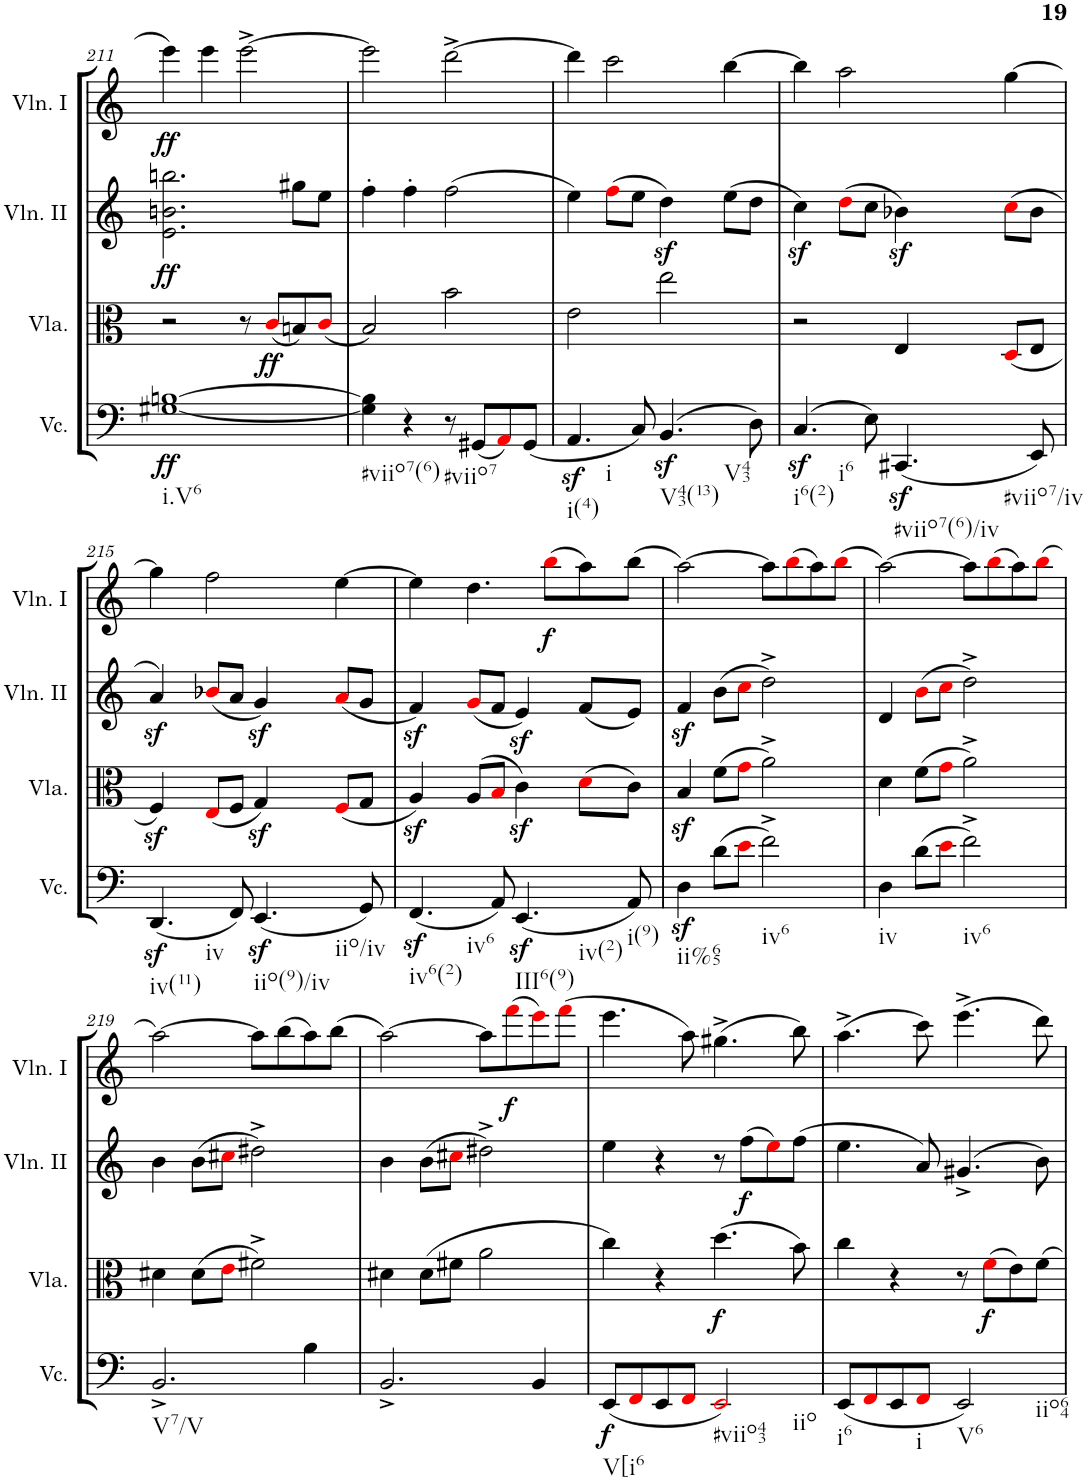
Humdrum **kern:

**kern	**dynam	**kern	**dynam	**kern	**dynam	**kern	**dynam
*part4	*part4	*part3	*part3	*part2	*part2	*part1	*part1
*staff4	*staff4	*staff3	*staff3	*staff2	*staff2	*staff1	*staff1
*I"Violoncello	*	*I"Viola	*	*I"Violino II	*	*I"Violino I	*
*I'Vc.	*	*I'Vla.	*	*I'Vln. II	*	*I'Vln. I	*
!!LO:PB:g=z
*clefF4	*	*clefC3	*	*clefG2	*	*clefG2	*
*k[]	*	*k[]	*	*k[]	*	*k[]	*
*M2/2	*	*M2/2	*	*M2/2	*	*M2/2	*
*met(c|)	*	*met(c|)	*	*met(c|)	*	*met(c|)	*
=211	=211	=211	=211	=211	=211	=211	=211
!LO:TX:b:t=i.V6	!	!	!	!	!	!	!
!	!LO:DY:b	!	!	!	!LO:DY:b	!	!LO:DY:b
[1G#X [1Bn	ff	2r	.	2.e\ 2.bn\ 2.bbn\	ff	4eee\	ff
.	.	.	.	.	.	4eee\	.
.	.	8r	.	.	.	[2eee^\	.
!	!	!	!LO:DY:b	!	!	!	!
.	.	(<8ci/L	ff	.	.	.	.
.	.	8Bn/)	.	8gg#X\L	.	.	.
.	.	(<8ci/J	.	8ee\J	.	.	.
=212	=212	=212	=212	=212	=212	=212	=212
!LO:TX:b:t=#viio7(6)	!	!	!	!	!	!	!
4G#\] 4B\]	.	2B/)	.	4ff'\	.	2eee\]	.
4r	.	.	.	4ff'\	.	.	.
!LO:TX:b:t=#viio7	!	!	!	!	!	!	!
8r	.	2b\	.	(>2ff\	.	[2ddd^\	.
(<8GG#X/L	.	.	.	.	.	.	.
8AAi/)	.	.	.	.	.	.	.
(<8GG#/J	.	.	.	.	.	.	.
=213	=213	=213	=213	=213	=213	=213	=213
!LO:TX:b:t=i(4)	!	!	!	!	!	!	!
!LO:TX:b:t=i	!	!	!	!	!	!	!
4.AAz</	.	2e\	.	4ee\)	.	4ddd\]	.
.	.	.	.	(>8ffi\L	.	2ccc\	.
8C/)	.	.	.	8ee\J	.	.	.
!LO:TX:b:t=V43(13)	!	!	!	!	!	!	!
!LO:TX:b:t=V43	!	!	!	!	!	!	!
(>4.BBz</	.	2ee\	.	4ddz<\)	.	.	.
.	.	.	.	(>8ee\L	.	[4bb\	.
8D\)	.	.	.	8dd\J	.	.	.
=214	=214	=214	=214	=214	=214	=214	=214
!LO:TX:b:t=i6(2)	!	!	!	!	!	!	!
!LO:TX:b:t=i6	!	!	!	!	!	!	!
(>4.Cz</	.	2r	.	4ccz<\)	.	4bb\]	.
.	.	.	.	(>8ddi\L	.	2aa\	.
8E\)	.	.	.	8cc\J	.	.	.
!LO:TX:b:t=#viio7(6)/iv	!	!	!	!	!	!	!
!LO:TX:b:t=#viio7/iv	!	!	!	!	!	!	!
(<4.CC#Xz</	.	4E/	.	4b-Xz<\)	.	.	.
.	.	(<8Di/L	.	(>8cci\L	.	[4gg\	.
8EE/)	.	8E/J	.	8b-\J	.	.	.
!!LO:LB:g=z
=215	=215	=215	=215	=215	=215	=215	=215
!LO:TX:b:t=iv(11)	!	!	!	!	!	!	!
!LO:TX:b:t=iv	!	!	!	!	!	!	!
(<4.DDz</	.	4Fz</)	.	4az</)	.	4gg\]	.
.	.	(<8Ei/L	.	(<8b-Xi/L	.	2ff\	.
8FF/)	.	8F/J	.	8a/J	.	.	.
!LO:TX:b:t=iio(9)/iv	!	!	!	!	!	!	!
!LO:TX:b:t=iio/iv	!	!	!	!	!	!	!
(<4.EEz</	.	4Gz</)	.	4gz</)	.	.	.
.	.	(<8Fi/L	.	(<8ai/L	.	[4ee\	.
8GG/)	.	8G/J	.	8g/J	.	.	.
=216	=216	=216	=216	=216	=216	=216	=216
!LO:TX:b:t=iv6(2)	!	!	!	!	!	!	!
!LO:TX:b:t=iv6	!	!	!	!	!	!	!
(<4.FFz</	.	4Az</)	.	4fz</)	.	4ee\]	.
.	.	(>8A/L	.	(<8gi/L	.	4.dd\	.
8AA/)	.	8Bi/J	.	8f/J	.	.	.
!LO:TX:b:t=III6(9)	!	!	!	!	!	!	!
!LO:TX:b:t=iv(2)	!	!	!	!	!	!	!
(<4.EEz</	.	4cz<\)	.	4ez</)	.	.	.
!	!	!	!	!	!	!	!LO:DY:b
.	.	.	.	.	.	(>8bbi\L	f
.	.	(>8di\L	.	(<8f/L	.	8aa\)	.
!LO:TX:b:t=i(9)	!	!	!	!	!	!	!
8AA/)	.	8c\J)	.	8e/J)	.	(>8bb\J	.
=217	=217	=217	=217	=217	=217	=217	=217
!LO:TX:b:t=ii%65	!	!	!	!	!	!	!
4Dz<\	.	4Bz</	.	4fz</	.	[2aa\)	.
(>8d\L	.	(>8f\L	.	(>8b\L	.	.	.
8ei\J	.	8gi\J	.	8cci\J	.	.	.
!LO:TX:b:t=iv6	!	!	!	!	!	!	!
2f^\)	.	2a^\)	.	2dd^\)	.	8aa\L]	.
.	.	.	.	.	.	(>8bbi\	.
.	.	.	.	.	.	8aa\)	.
.	.	.	.	.	.	(>8bbi\J	.
=218	=218	=218	=218	=218	=218	=218	=218
!LO:TX:b:t=iv	!	!	!	!	!	!	!
4D\	.	4d\	.	4d/	.	[2aa\)	.
(>8d\L	.	(>8f\L	.	(>8bi\L	.	.	.
8ei\J	.	8gi\J	.	8cci\J	.	.	.
!LO:TX:b:t=iv6	!	!	!	!	!	!	!
2f^\)	.	2a^\)	.	2dd^\)	.	8aa\L]	.
.	.	.	.	.	.	(>8bbi\	.
.	.	.	.	.	.	8aa\)	.
.	.	.	.	.	.	(>8bbi\J	.
!!LO:LB:g=z
=219	=219	=219	=219	=219	=219	=219	=219
!LO:TX:b:t=V7/V	!	!	!	!	!	!	!
2.BB^/	.	4d#X\	.	4b\	.	[2aa\)	.
.	.	(>8d#\L	.	(>8b\L	.	.	.
.	.	8ei\J	.	8cc#Xi\J	.	.	.
.	.	2f#X^\)	.	2dd#X^\)	.	8aa\L]	.
.	.	.	.	.	.	(>8bb\	.
4B\	.	.	.	.	.	8aa\)	.
.	.	.	.	.	.	(>8bb\J	.
=220	=220	=220	=220	=220	=220	=220	=220
2.BB^/	.	4d#X\	.	4b\	.	[2aa\)	.
.	.	(>8d#\L	.	(>8b\L	.	.	.
.	.	8f#X\J	.	8cc#Xi\J	.	.	.
.	.	2a\	.	2dd#X^\)	.	8aa\L]	.
!	!	!	!	!	!	!	!LO:DY:b
.	.	.	.	.	.	(>8fffi\	f
4BB/	.	.	.	.	.	8eeei\)	.
.	.	.	.	.	.	(>8fffi\J	.
=221	=221	=221	=221	=221	=221	=221	=221
!LO:TX:b:t=V[i6	!	!	!	!	!	!	!
!	!LO:DY:b	!	!	!	!	!	!
(<8EE/L	f	4cc\)	.	4ee\	.	4.eee\	.
8FFi/	.	.	.	.	.	.	.
8EE/	.	4r	.	4r	.	.	.
8FFi/J	.	.	.	.	.	8aa\)	.
!LO:TX:b:t=#viio43	!	!	!	!	!	!	!
!LO:TX:b:t=iio	!	!	!	!	!	!	!
!	!	!	!LO:DY:b	!	!	!	!
2EEi/)	.	(>4.dd\	f	8r	.	(>4.gg#X^\	.
!	!	!	!	!	!LO:DY:b	!	!
.	.	.	.	(>8ff\L	f	.	.
.	.	.	.	8eei\)	.	.	.
.	.	8b\)	.	(>8ff\J	.	8bb\)	.
=222	=222	=222	=222	=222	=222	=222	=222
!LO:TX:b:t=i6	!	!	!	!	!	!	!
(<8EE/L	.	4cc\	.	4.ee\	.	(>4.aa^\	.
8FFi/	.	.	.	.	.	.	.
8EE/	.	4r	.	.	.	.	.
!LO:TX:b:t=i	!	!	!	!	!	!	!
8FFi/J	.	.	.	8a/)	.	8ccc\)	.
!LO:TX:b:t=V6	!	!	!	!	!	!	!
!LO:TX:b:t=iio64	!	!	!	!	!	!	!
2EE/)	.	8r	.	(>4.g#X^/	.	(>4.eee^\	.
!	!	!	!LO:DY:b	!	!	!	!
.	.	(>8fi\L	f	.	.	.	.
.	.	8e\)	.	.	.	.	.
.	.	8f\J	.	8b\)	.	8ddd\)	.
=	=	=	=	=	=	=	=
*-	*-	*-	*-	*-	*-	*-	*-
